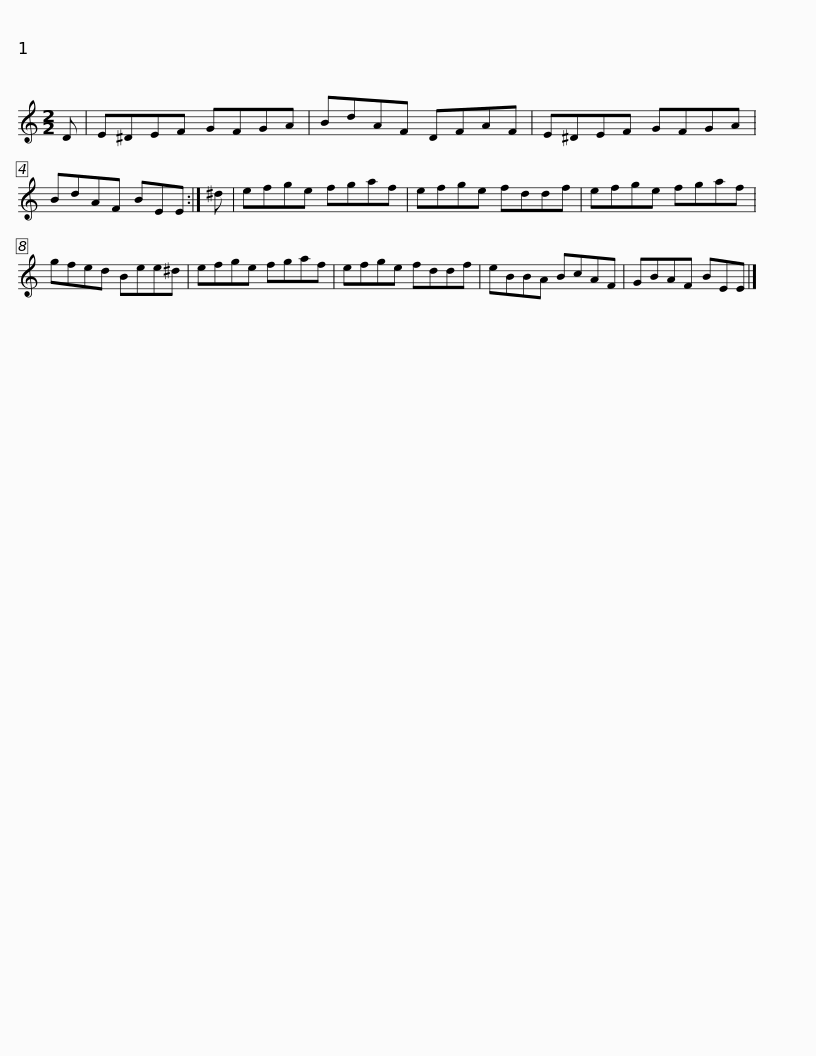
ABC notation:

X:1
L:1/8
M:2/2
I:linebreak $
K:C
V:1 treble
V:1
 D | E^DEF GFGA | BdAF DFAF | E^DEF GFGA | BdAF BEE :| %5
 ^d | efge fgaf |$ efge fddf | efge fgaf | gfed Bee^d | %10
 efge fgaf | efge fddf |$ eBBA BcAF | GBAF BEE |] %14
